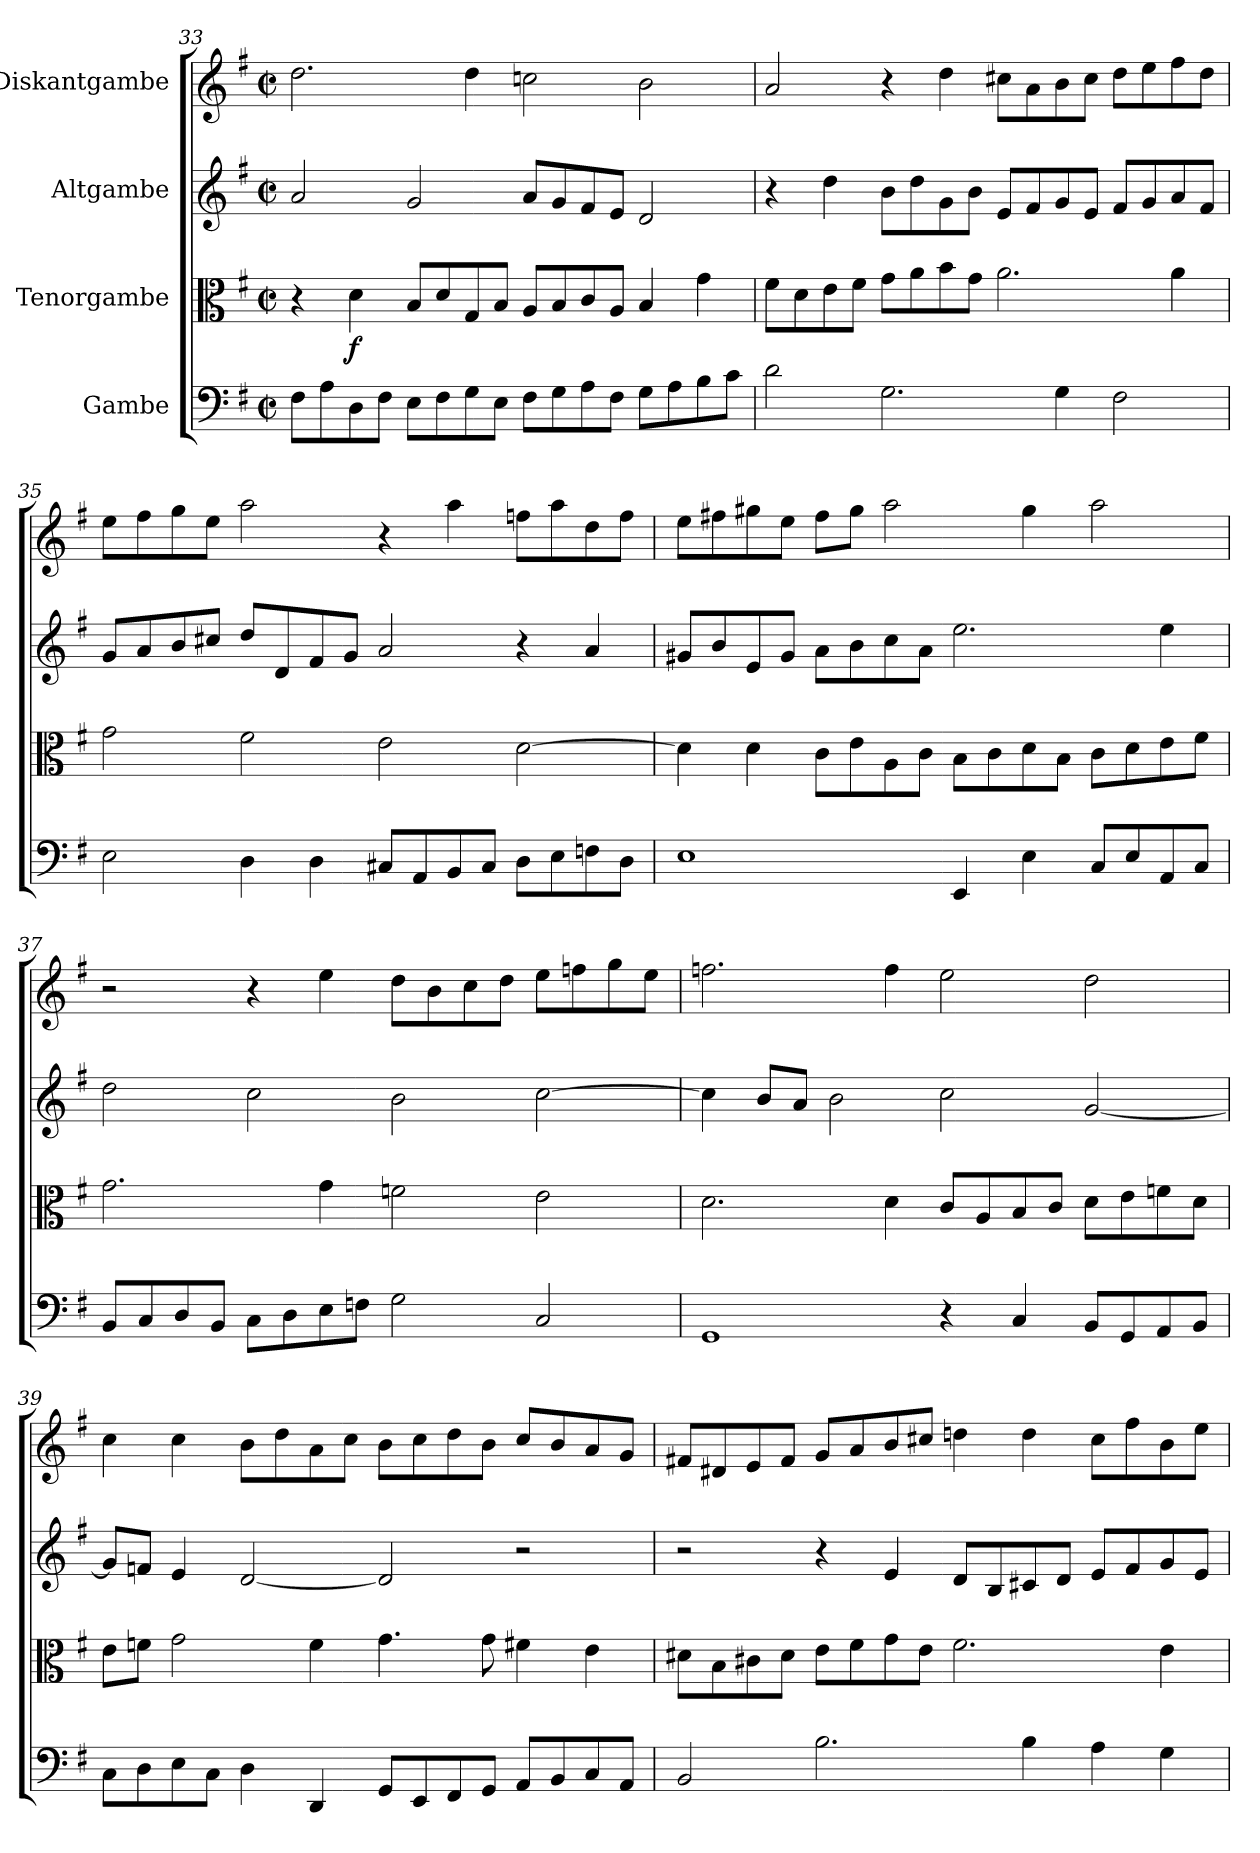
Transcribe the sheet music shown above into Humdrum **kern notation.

**kern	**kern	**dynam	**kern	**kern
*part4	*part3	*part3	*part2	*part1
*staff4	*staff3	*staff3	*staff2	*staff1
*I"Gambe	*I"Tenorgambe	*	*I"Altgambe	*I"Diskantgambe
*clefF4	*clefC3	*	*clefG2	*clefG2
*k[f#]	*k[f#]	*	*k[f#]	*k[f#]
*M4/2	*M4/2	*	*M4/2	*M4/2
*met(c|)	*met(c|)	*	*met(c|)	*met(c|)
=33	=33	=33	=33	=33
8F#\L	4r	.	2a/	2.dd\
8A\	.	.	.	.
!	!	!LO:DY:b	!	!
8D\	4d\	f	.	.
8F#\J	.	.	.	.
8E\L	8B/L	.	2g/	.
8F#\	8d/	.	.	.
8G\	8G/	.	.	4dd\
8E\J	8B/J	.	.	.
8F#\L	8A/L	.	8a/L	2ccni\
8G\	8B/	.	8g/	.
8A\	8c/	.	8f#/	.
8F#\J	8A/J	.	8e/J	.
8G\L	4B/	.	2d/	2b\
8A\	.	.	.	.
8B\	4g\	.	.	.
8c\J	.	.	.	.
=34	=34	=34	=34	=34
2d\	8f#\L	.	4r	2a/
.	8d\	.	.	.
.	8e\	.	4dd\	.
.	8f#\J	.	.	.
2.G\	8g\L	.	8b\L	4r
.	8a\	.	8dd\	.
.	8b\	.	8g\	4dd\
.	8g\J	.	8b\J	.
.	2.a\	.	8e/L	8cc#X\L
.	.	.	8f#/	8a\
4G\	.	.	8g/	8b\
.	.	.	8e/J	8cc#\J
2F#\	.	.	8f#/L	8dd\L
.	.	.	8g/	8ee\
.	4a\	.	8a/	8ff#\
.	.	.	8f#/J	8dd\J
!!LO:LB:g=z
=35	=35	=35	=35	=35
2E\	2g\	.	8g/L	8ee\L
.	.	.	8a/	8ff#\
.	.	.	8b/	8gg\
.	.	.	8cc#X/J	8ee\J
4D\	2f#\	.	8dd/L	2aa\
.	.	.	8d/	.
4D\	.	.	8f#/	.
.	.	.	8g/J	.
8C#X/L	2e\	.	2a/	4r
8AA/	.	.	.	.
8BB/	.	.	.	4aa\
8C#/J	.	.	.	.
8D\L	[2d\	.	4r	8ffn\L
8E\	.	.	.	8aa\
8Fn\	.	.	4a/	8dd\
8D\J	.	.	.	8ff\J
=36	=36	=36	=36	=36
1E	4d\]	.	8g#X/L	8ee\L
.	.	.	8b/	8ff#X\
.	4d\	.	8e/	8gg#X\
.	.	.	8g#/J	8ee\J
.	8c\L	.	8a\L	8ff#\L
.	8e\	.	8b\	8gg#\J
.	8A\	.	8cc\	2aa\
.	8c\J	.	8a\J	.
4EE/	8B\L	.	2.ee\	.
.	8c\	.	.	.
4E\	8d\	.	.	4gg#\
.	8B\J	.	.	.
8C/L	8c\L	.	.	2aa\
8E/	8d\	.	.	.
8AA/	8e\	.	4ee\	.
8C/J	8f#\J	.	.	.
=37	=37	=37	=37	=37
8BB/L	2.g\	.	2dd\	2r
8C/	.	.	.	.
8D/	.	.	.	.
8BB/J	.	.	.	.
8C\L	.	.	2cc\	4r
8D\	.	.	.	.
8E\	4g\	.	.	4ee\
8Fn\J	.	.	.	.
2G\	2fn\	.	2b\	8dd\L
.	.	.	.	8b\
.	.	.	.	8cc\
.	.	.	.	8dd\J
2C/	2e\	.	[2cc\	8ee\L
.	.	.	.	8ffn\
.	.	.	.	8gg\
.	.	.	.	8ee\J
!!LO:LB:g=z
=38	=38	=38	=38	=38
1GG	2.d\	.	4cc\]	2.ffn\
.	.	.	8b/L	.
.	.	.	8a/J	.
.	.	.	2b\	.
.	4d\	.	.	4ff\
4r	8c/L	.	2cc\	2ee\
.	8A/	.	.	.
4C/	8B/	.	.	.
.	8c/J	.	.	.
8BB/L	8d\L	.	[2g/	2dd\
8GG/	8e\	.	.	.
8AA/	8fn\	.	.	.
8BB/J	8d\J	.	.	.
=39	=39	=39	=39	=39
8C\L	8e\L	.	8g/L]	4cc\
8D\	8fni\J	.	8fn/J	.
8E\	2g\	.	4e/	4cc\
8C\J	.	.	.	.
4D\	.	.	[2d/	8b\L
.	.	.	.	8dd\
4DD/	4f\	.	.	8a\
.	.	.	.	8cc\J
8GG/L	4.g\	.	2d/]	8b\L
8EE/	.	.	.	8cc\
8FF#/	.	.	.	8dd\
8GG/J	8g\	.	.	8b\J
8AA/L	4f#X\	.	2r	8cc/L
8BB/	.	.	.	8b/
8C/	4e\	.	.	8a/
8AA/J	.	.	.	8g/J
=40	=40	=40	=40	=40
2BB/	8d#X\L	.	2r	8f#X/L
.	8B\	.	.	8d#X/
.	8c#X\	.	.	8e/
.	8d#\J	.	.	8f#/J
2.B\	8e\L	.	4r	8g/L
.	8f#\	.	.	8a/
.	8g\	.	4e/	8b/
.	8e\J	.	.	8cc#X/J
.	2.f#\	.	8d/L	4ddni\
.	.	.	8B/	.
4B\	.	.	8c#X/	4dd\
.	.	.	8d/J	.
4A\	.	.	8e/L	8cc#\L
.	.	.	8f#/	8ff#\
4G\	4e\	.	8g/	8b\
.	.	.	8e/J	8ee\J
=	=	=	=	=
*-	*-	*-	*-	*-
